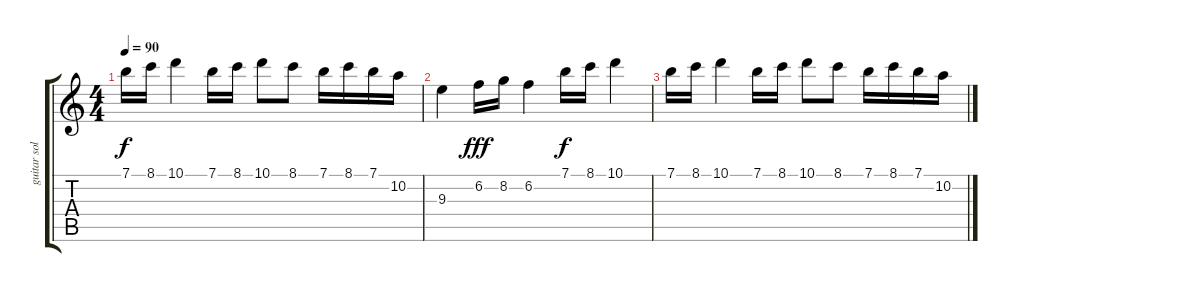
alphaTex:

\track ("guitar solo" "guitar sol") {instrument acousticguitarsteel}
\staff {score tabs}
\tuning (E4 B3 G3 D3 A2 E2) {hide}
\ts (4 4)
\tempo 90
\clef g2
\ks c
7.1.16{dy f volume 6} 8.1.16 10.1.4 7.1.16 8.1.16 10.1.8 8.1.8 7.1.16 8.1.16 7.1.16 10.2.16 |
9.3.4{volume 5} 6.2.16{dy fff} 8.2.16 6.2.4 7.1.16{dy f} 8.1.16 10.1.4 |
7.1.16{volume 3} 8.1.16 10.1.4 7.1.16 8.1.16 10.1.8 8.1.8 7.1.16 8.1.16 7.1.16 10.2.16
